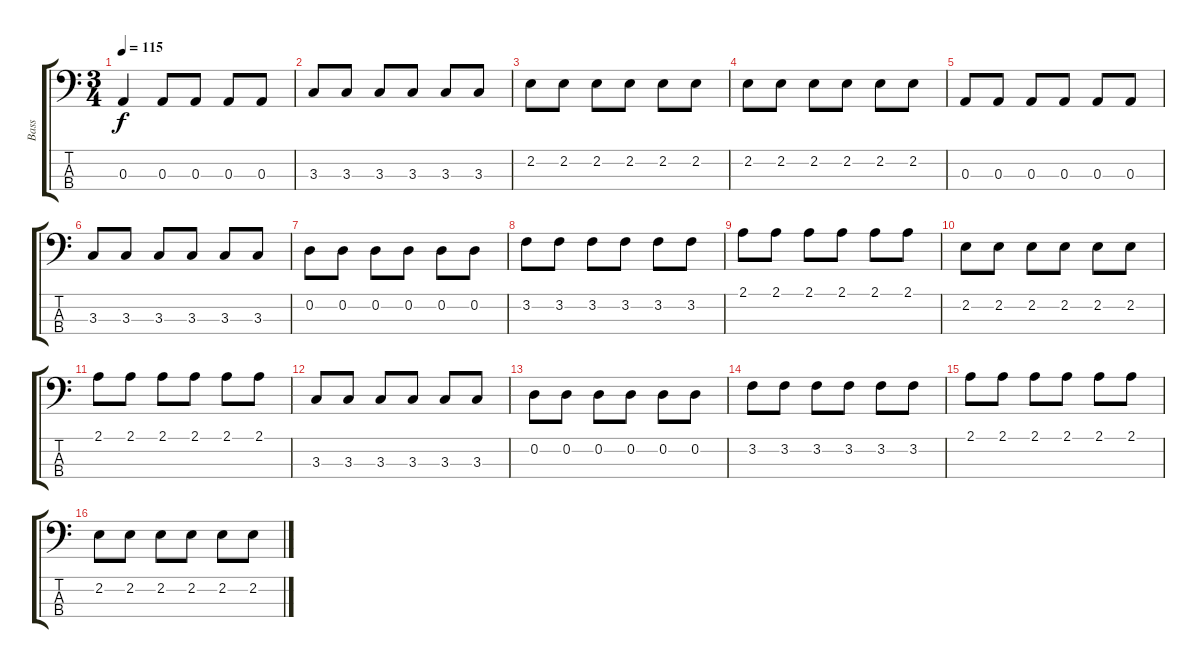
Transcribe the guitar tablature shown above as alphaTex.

\track ("Bass" "Bass") {instrument electricbasspick}
\staff {score tabs}
\tuning (G2 D2 A1 E1) {hide}
\ts (3 4)
\tempo 115
\clef f4
\ks c
0.3.4{dy f} 0.3.8 0.3.8 0.3.8 0.3.8 |
3.3.8 3.3.8 3.3.8 3.3.8 3.3.8 3.3.8 |
2.2.8 2.2.8 2.2.8 2.2.8 2.2.8 2.2.8 |
2.2.8 2.2.8 2.2.8 2.2.8 2.2.8 2.2.8 |
0.3.8 0.3.8 0.3.8 0.3.8 0.3.8 0.3.8 |
3.3.8 3.3.8 3.3.8 3.3.8 3.3.8 3.3.8 |
0.2.8 0.2.8 0.2.8 0.2.8 0.2.8 0.2.8 |
3.2.8 3.2.8 3.2.8 3.2.8 3.2.8 3.2.8 |
2.1.8 2.1.8 2.1.8 2.1.8 2.1.8 2.1.8 |
2.2.8 2.2.8 2.2.8 2.2.8 2.2.8 2.2.8 |
2.1.8 2.1.8 2.1.8 2.1.8 2.1.8 2.1.8 |
3.3.8 3.3.8 3.3.8 3.3.8 3.3.8 3.3.8 |
0.2.8 0.2.8 0.2.8 0.2.8 0.2.8 0.2.8 |
3.2.8 3.2.8 3.2.8 3.2.8 3.2.8 3.2.8 |
2.1.8 2.1.8 2.1.8 2.1.8 2.1.8 2.1.8 |
2.2.8 2.2.8 2.2.8 2.2.8 2.2.8 2.2.8
